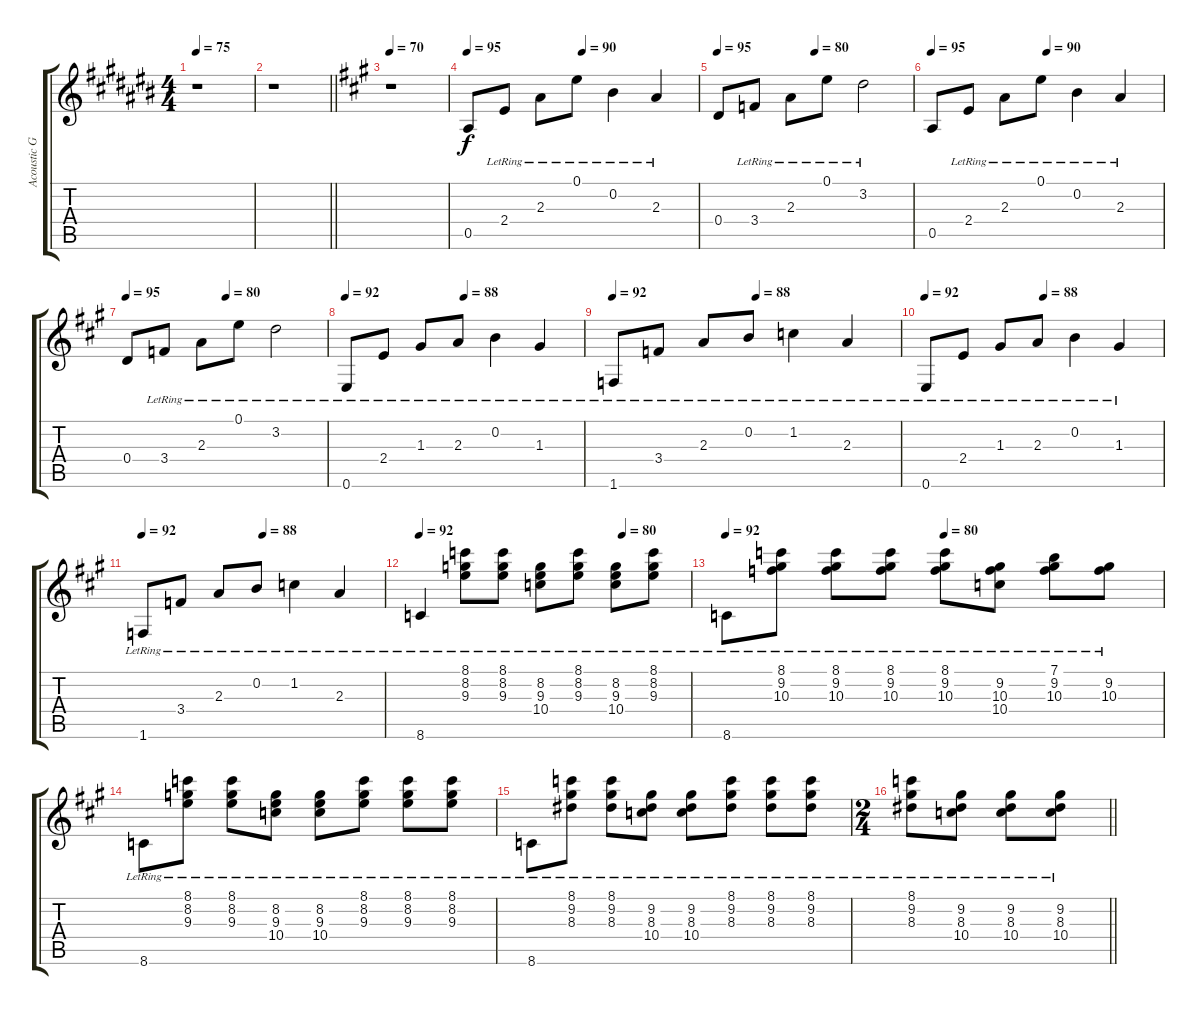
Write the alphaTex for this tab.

\track ("Acoustic Guitar 4" "Acoustic G") {instrument acousticguitarnylon}
\staff {score tabs}
\tuning (E4 B3 G3 D3 A2 E2) {hide}
\ts (4 4)
\tempo 75
\clef g2
\ks c#
r.1{dy f} |
\barLineRight lightlight
r.1 |
\tempo 70
\ks a
r.1 |
\tempo 95
\tempo (90 0.5)
0.5.8 2.4{lr}.8 2.3{lr}.8 0.1{lr}.8 0.2{lr}.4 2.3{lr}.4 |
\tempo 95
\tempo (80 0.5)
0.4.8 3.4{lr}.8 2.3{lr}.8 0.1{lr}.8 3.2{lr}.2 |
\tempo 95
\tempo (90 0.5)
0.5.8 2.4{lr}.8 2.3{lr}.8 0.1{lr}.8 0.2{lr}.4 2.3{lr}.4 |
\tempo 95
\tempo (80 0.5)
0.4.8 3.4{lr}.8 2.3{lr}.8 0.1{lr}.8 3.2{lr}.2 |
\tempo 92
\tempo (88 0.5)
0.6{lr}.8 2.4{lr}.8 1.3{lr}.8 2.3{lr}.8 0.2{lr}.4 1.3{lr}.4 |
\tempo 92
\tempo (88 0.5)
1.6{lr}.8 3.4{lr}.8 2.3{lr}.8 0.2{lr}.8 1.2{lr}.4 2.3{lr}.4 |
\tempo 92
\tempo (88 0.5)
0.6{lr}.8 2.4{lr}.8 1.3{lr}.8 2.3{lr}.8 0.2{lr}.4 1.3{lr}.4 |
\tempo 92
\tempo (88 0.5)
1.6{lr}.8 3.4{lr}.8 2.3{lr}.8 0.2{lr}.8 1.2{lr}.4 2.3{lr}.4 |
\tempo 92
\tempo (80 0.75)
8.6{lr}.4 (8.1{lr} 8.2{lr} 9.3{lr}).8 (8.1{lr} 8.2{lr} 9.3{lr}).8 (8.2{lr} 9.3{lr} 10.4{lr}).8 (8.1{lr} 8.2{lr} 9.3{lr}).8 (8.2{lr} 9.3{lr} 10.4{lr}).8 (8.1{lr} 8.2{lr} 9.3{lr}).8 |
\tempo 92
\tempo (80 0.5)
8.6{lr}.8 (8.1{lr} 9.2{lr} 10.3{lr}).8 (8.1{lr} 9.2{lr} 10.3{lr}).8 (8.1{lr} 9.2{lr} 10.3{lr}).8 (8.1{lr} 9.2{lr} 10.3{lr}).8 (9.2{lr} 10.3{lr} 10.4{lr}).8 (7.1{lr} 9.2{lr} 10.3{lr}).8 (9.2{lr} 10.3{lr}).8 |
8.6{lr}.8 (8.1{lr} 8.2{lr} 9.3{lr}).8 (8.1{lr} 8.2{lr} 9.3{lr}).8 (8.2{lr} 9.3{lr} 10.4{lr}).8 (8.2{lr} 9.3{lr} 10.4{lr}).8 (8.1{lr} 8.2{lr} 9.3{lr}).8 (8.1{lr} 8.2{lr} 9.3{lr}).8 (8.1{lr} 8.2{lr} 9.3{lr}).8 |
8.6{lr}.8 (8.1{lr} 9.2{lr} 8.3{lr}).8 (8.1{lr} 9.2{lr} 8.3{lr}).8 (9.2{lr} 8.3{lr} 10.4{lr}).8 (9.2{lr} 8.3{lr} 10.4{lr}).8 (8.1{lr} 9.2{lr} 8.3{lr}).8 (8.1{lr} 9.2{lr} 8.3{lr}).8 (8.1{lr} 9.2{lr} 8.3{lr}).8 |
\ts (2 4)
\barLineRight lightlight
(8.1{lr} 9.2{lr} 8.3{lr}).8 (9.2{lr} 8.3{lr} 10.4{lr}).8 (9.2{lr} 8.3{lr} 10.4{lr}).8 (9.2{lr} 8.3{lr} 10.4{lr}).8
